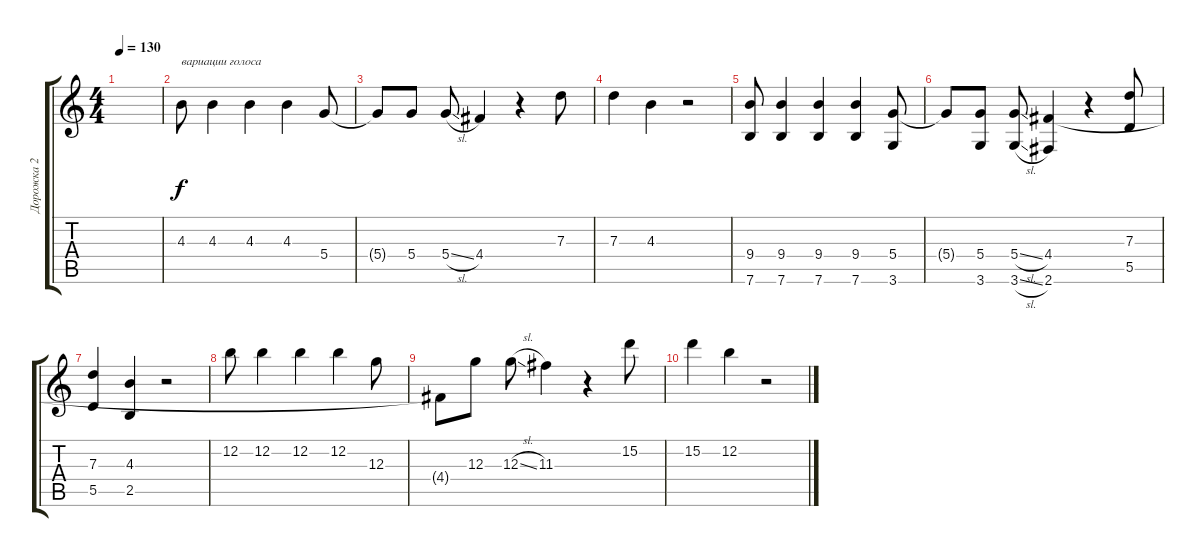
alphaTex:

\track ("Дорожка 2" "Дорожка 2") {instrument acousticguitarsteel}
\staff {score tabs}
\tuning (E4 B3 G3 D3 A2 E2) {hide}
\ts (4 4)
\tempo 130
\clef g2
\ks c
|
4.3.8{txt "вариации голоса"} 4.3.4 4.3.4 4.3.4 5.4.8 |
5.4{t}.8 5.4.8 5.4{sl}.8 4.4.4 r.4 7.3.8 |
7.3.4 4.3.4 r.2 |
(9.4 7.6).8 (9.4 7.6).4 (9.4 7.6).4 (9.4 7.6).4 (5.4 3.6).8 |
5.4{t}.8 (5.4 3.6).8 (5.4{sl} 3.6{sl}).8 (4.4 2.6).4 r.4 (7.3 5.5).8 |
(7.3 5.5).4 (4.3 2.5).4 r.2 |
12.2.8 12.2.4 12.2.4 12.2.4 12.3.8 |
4.4{t}.8 12.3.8 12.3{sl}.8 11.3.4 r.4 15.2.8 |
15.2.4 12.2.4 r.2
